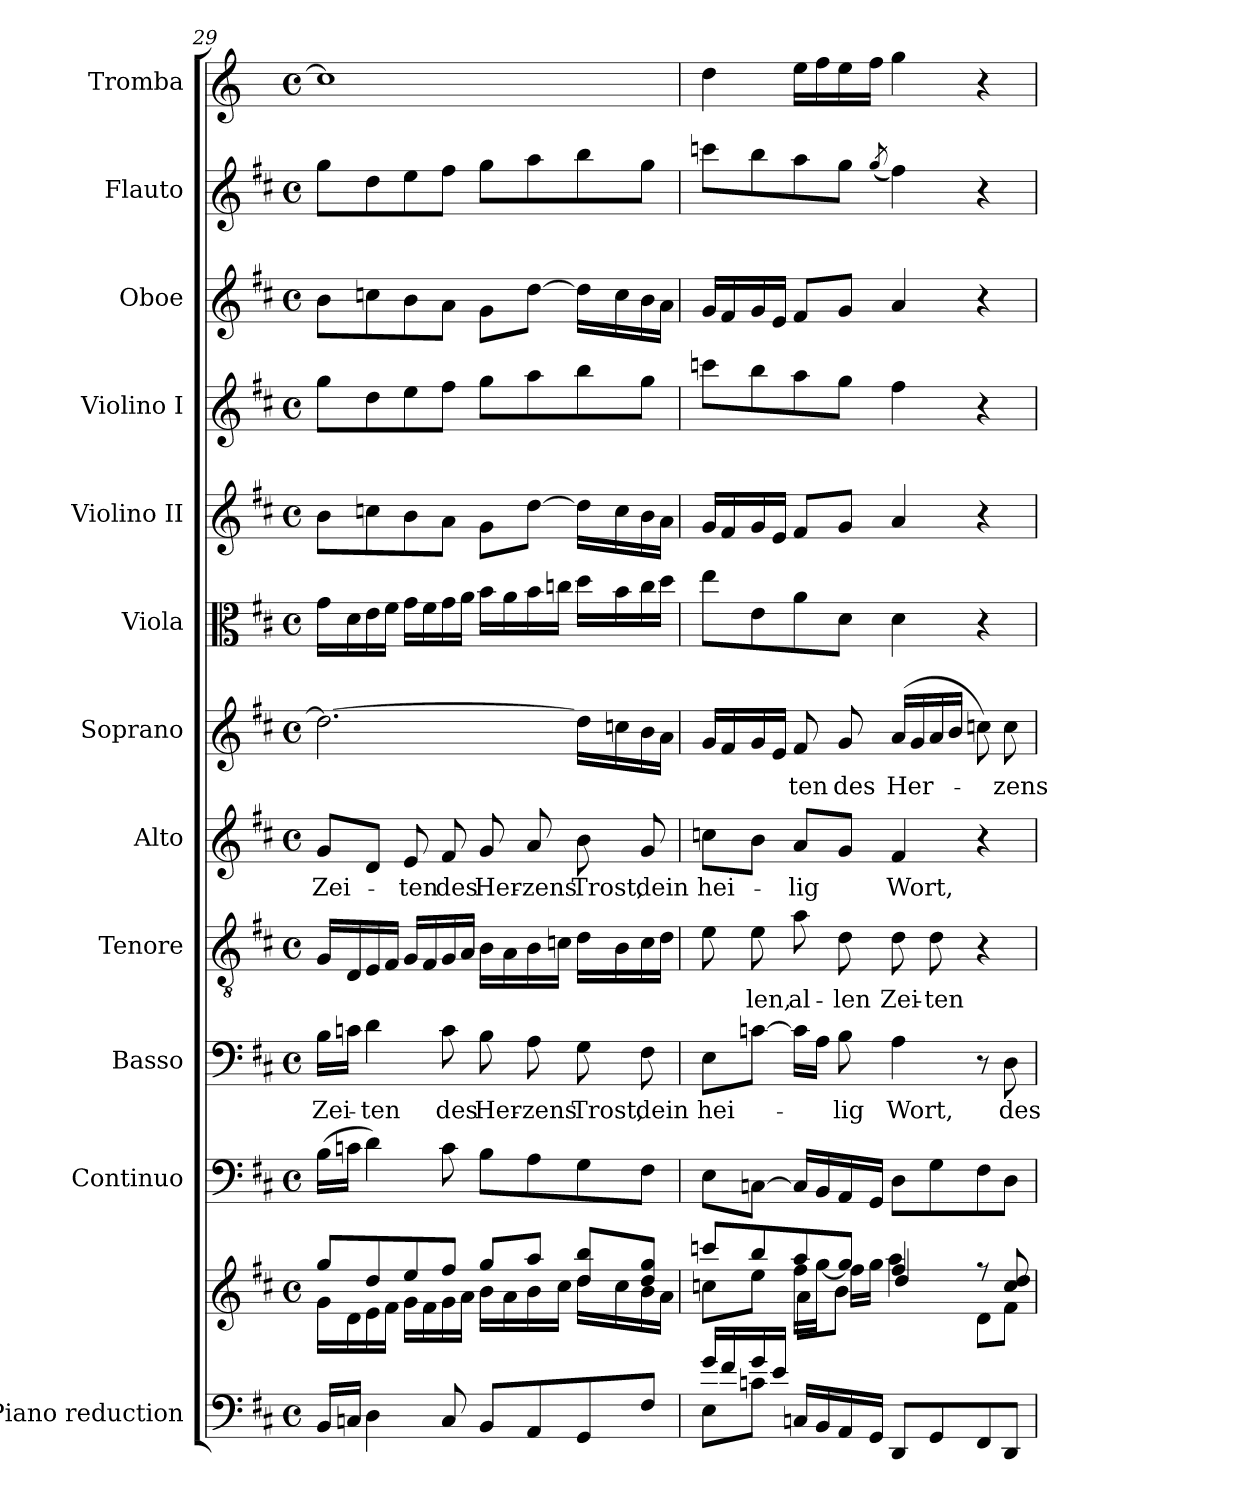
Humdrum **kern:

**kern	**kern	**dynam	**kern	**kern	**text	**kern	**text	**kern	**text	**kern	**text	**kern	**kern	**kern	**kern	**kern	**kern
*part12	*part12	*part12	*part11	*part10	*part10	*part9	*part9	*part8	*part8	*part7	*part7	*part6	*part5	*part4	*part3	*part2	*part1
*staff13	*staff12	*staff12/13	*staff11	*staff10	*staff10	*staff9	*staff9	*staff8	*staff8	*staff7	*staff7	*staff6	*staff5	*staff4	*staff3	*staff2	*staff1
*I"Piano reduction	*	*	*I"Continuo	*I"Basso	*	*I"Tenore	*	*I"Alto	*	*I"Soprano	*	*I"Viola	*I"Violino II	*I"Violino I	*I"Oboe	*I"Flauto	*I"Tromba
*I'Pno	*	*	*	*	*	*	*	*	*	*	*	*I'Vla	*I'Vln	*I'Vln	*I'Ob	*I'Fl	*
*clefF4	*clefG2	*	*clefF4	*clefF4	*	*clefGv2	*	*clefG2	*	*clefG2	*	*clefC3	*clefG2	*clefG2	*clefG2	*clefG2	*clefG2
*	*	*	*	*	*	*	*	*	*	*	*	*	*	*	*	*	*ITrd-1c-2
*k[f#c#]	*k[f#c#]	*	*k[f#c#]	*k[f#c#]	*	*k[f#c#]	*	*k[f#c#]	*	*k[f#c#]	*	*k[f#c#]	*k[f#c#]	*k[f#c#]	*k[f#c#]	*k[f#c#]	*k[f#c#]
*M4/4	*M4/4	*	*M4/4	*M4/4	*	*M4/4	*	*M4/4	*	*M4/4	*	*M4/4	*M4/4	*M4/4	*M4/4	*M4/4	*M4/4
*met(c)	*met(c)	*	*met(c)	*met(c)	*	*met(c)	*	*met(c)	*	*met(c)	*	*met(c)	*met(c)	*met(c)	*met(c)	*met(c)	*met(c)
=29	=29	=29	=29	=29	=29	=29	=29	=29	=29	=29	=29	=29	=29	=29	=29	=29	=29
*	*^	*	*	*	*	*	*	*	*	*	*	*	*	*	*	*	*
!	!	!	!	!	!	!LO:LY:b	!	!	!	!LO:LY:b	!	!	!	!	!	!	!	!
16BB/LL	8gg/L	16g\LL	.	(16B\LL	16B\LL	Zei-	16G/LL	.	8g/L	Zei-	2.dd\_	.	16g\LL	8b\L	8gg\L	8b\L	8gg\L	1dd]
16Cn/JJ	.	16d\	.	16cn\JJ	16cn\JJ	.	16D/	.	.	.	.	.	16d\	.	.	.	.	.
!	!	!	!	!	!	!LO:LY:b	!	!	!	!	!	!	!	!	!	!	!	!
4D\	8dd/	16e\	.	4d\)	4d\	-ten	16E/	.	8d/J	.	.	.	16e\	8ccn\	8dd\	8ccn\	8dd\	.
.	.	16f#\JJ	.	.	.	.	16F#/JJ	.	.	.	.	.	16f#\JJ	.	.	.	.	.
!	!	!	!	!	!	!	!	!	!	!LO:LY:b	!	!	!	!	!	!	!	!
.	8ee/	16g\LL	.	.	.	.	16G/LL	.	8e/	-ten	.	.	16g\LL	8b\	8ee\	8b\	8ee\	.
.	.	16f#\	.	.	.	.	16F#/	.	.	.	.	.	16f#\	.	.	.	.	.
!	!	!	!	!	!	!LO:LY:b	!	!	!	!LO:LY:b	!	!	!	!	!	!	!	!
8C/	8ff#/J	16g\	.	8c\	8c\	des	16G/	.	8f#/	des	.	.	16g\	8a\J	8ff#\J	8a\J	8ff#\J	.
.	.	16a\JJ	.	.	.	.	16A/JJ	.	.	.	.	.	16a\JJ	.	.	.	.	.
!	!	!	!	!	!	!LO:LY:b	!	!	!	!LO:LY:b	!	!	!	!	!	!	!	!
8BB/L	8gg/L	16b\LL	.	8B\L	8B\	Her-	16B\LL	.	8g/	Her-	.	.	16b\LL	8g\L	8gg\L	8g\L	8gg\L	.
.	.	16a\	.	.	.	.	16A\	.	.	.	.	.	16a\	.	.	.	.	.
!	!	!	!	!	!	!LO:LY:b	!	!	!	!LO:LY:b	!	!	!	!	!	!	!	!
8AA/	8aa/J	16b\	.	8A\	8A\	-zens	16B\	.	8a/	-zens	.	.	16b\	[8dd\J	8aa\	[8dd\J	8aa\	.
.	.	16cc#\JJ	.	.	.	.	16cn\JJ	.	.	.	.	.	16ccn\JJ	.	.	.	.	.
!	!	!	!	!	!	!LO:LY:b	!	!	!	!LO:LY:b	!	!	!	!	!	!	!	!
8GG/	8dd/ 8bb/L	16dd\LL	.	8G\	8G\	Trost,	16d\LL	.	8b\	Trost,	16dd\LL]	.	16dd\LL	16dd\LL]	8bb\	16dd\LL]	8bb\	.
.	.	16cc#\	.	.	.	.	16B\	.	.	.	16ccn\	.	16b\	16cc\	.	16cc\	.	.
!	!	!	!	!	!	!LO:LY:b	!	!	!	!LO:LY:b	!	!	!	!	!	!	!	!
8F#/J	8dd/ 8gg/J	16b\	.	8F#\J	8F#\	dein	16c\	.	8g/	dein	16b\	.	16cc\	16b\	8gg\J	16b\	8gg\J	.
.	.	16a\JJ	.	.	.	.	16d\JJ	.	.	.	16a\JJ	.	16dd\JJ	16a\JJ	.	16a\JJ	.	.
=30	=30	=30	=30	=30	=30	=30	=30	=30	=30	=30	=30	=30	=30	=30	=30	=30	=30	=30
*^	*	*^	*	*	*	*	*	*	*	*	*	*	*	*	*	*	*	*
!	!	!	!	!	!	!	!	!LO:LY:b	!	!	!	!LO:LY:b	!	!	!	!	!	!	!	!
*	*	*	*	*^	*	*	*	*	*	*	*	*	*	*	*	*	*	*	*	*
16g/LL	8E\L	8cccn/L	8ccn\L	4ryy	2ryy	.	8E\L	8E\L	hei-	8e\	.	8ccn\L	hei-	16g/LL	.	8ee\L	16g/LL	8cccn\L	16g/LL	8cccn\L	4ee\
16f#/	.	.	.	.	.	.	.	.	.	.	.	.	.	16f#/	.	.	16f#/	.	16f#/	.	.
!	!	!	!	!	!	!	!	!	!	!	!LO:LY:b	!	!	!	!	!	!	!	!	!	!
16g/	8cn\J	8bb/	8ee\J	.	.	.	[8Cn\J	[8cn\J	.	8e\	-len,	8b\J	.	16g/	.	8e\	16g/	8bb\	16g/	8bb\	.
16e/JJ	.	.	.	.	.	.	.	.	.	.	.	.	.	16e/JJ	.	.	16e/JJ	.	16e/JJ	.	.
!	!	!	!	!	!	!	!	!	!	!	!LO:LY:b	!	!LO:LY:b	!	!LO:LY:b	!	!	!	!	!	!
2ryy	16Cn/LL	8aa/	16ff#\LL	8a\L	.	.	16C/LL]	16c\LL]	.	8a\	al-	8a/L	-lig	8f#/	-ten	8a\	8f#/L	8aa\	8f#/L	8aa\	16ff#\LL
.	16BB/	.	[>16gg\JJ	.	.	.	16BB/	16A\JJ	.	.	.	.	.	.	.	.	.	.	.	.	16gg\
!	!	!	!	!	!	!	!	!	!LO:LY:b	!	!LO:LY:b	!	!	!	!LO:LY:b	!	!	!	!	!	!
.	16AA/	8gg/J]	16ff#\LL	8b\J	.	.	16AA/	8B\	-lig	8d\	-len	8g/J	.	8g/	des	8d\J	8g/J	8gg\J	8g/J	8gg\J	16ff#\
.	16GG/JJ	.	16gg\JJ	.	.	.	16GG/JJ	.	.	.	.	.	.	.	.	.	.	.	.	.	16gg\JJ
.	.	.	.	.	.	.	.	.	.	.	.	.	.	.	.	.	.	.	.	(8qgg/	.
!	!	!	!	!	!	!	!	!	!LO:LY:b	!	!LO:LY:b	!	!LO:LY:b	!	!LO:LY:b	!	!	!	!	!	!
.	8DD/L	4ff#/	4aa\	4dd/	8ryy	.	8D\L	4A\	Wort,	8d\	Zei-	4f#/	Wort,	(16a/LL	Her-	4d\	4a/	4ff#\	4a/	4ff#\)	4aa\
.	.	.	.	.	.	.	.	.	.	.	.	.	.	16g/	.	.	.	.	.	.	.
!	!	!	!	!	!	!LO:DY:b	!	!	!	!	!LO:LY:b	!	!	!	!	!	!	!	!	!	!
!	!	!	!	!	!	!LO:DY:n=1:b	!	!	!	!	!	!	!	!	!	!	!	!	!	!	!
!	!	!	!	!	!	!LO:DY:n=2:b	!	!	!	!	!	!	!	!	!	!	!	!	!	!	!
.	8GG/	.	.	.	4.ryy	other-dynamics p other-dynamics	8G\	.	.	8d\	-ten	.	.	16a/	.	.	.	.	.	.	.
.	.	.	.	.	.	.	.	.	.	.	.	.	.	16b/JJ	.	.	.	.	.	.	.
4ryy	8FF#/	8r	8d\L	4ryy	.	.	8F#\	8r	.	4r	.	4r	.	8ccn\)	.	4r	4r	4r	4r	4r	4r
!	!	!	!	!	!	!	!	!	!LO:LY:b	!	!	!	!	!	!LO:LY:b	!	!	!	!	!	!
.	8DD/J	8cc/ 8dd/	8f#\J	.	.	.	8D\J	8D\	des	.	.	.	.	8cc\	-zens	.	.	.	.	.	.
*v	*v	*	*	*	*	*	*	*	*	*	*	*	*	*	*	*	*	*	*	*	*
*	*v	*v	*v	*v	*	*	*	*	*	*	*	*	*	*	*	*	*	*	*	*
=	=	=	=	=	=	=	=	=	=	=	=	=	=	=	=	=	=
*-	*-	*-	*-	*-	*-	*-	*-	*-	*-	*-	*-	*-	*-	*-	*-	*-	*-
